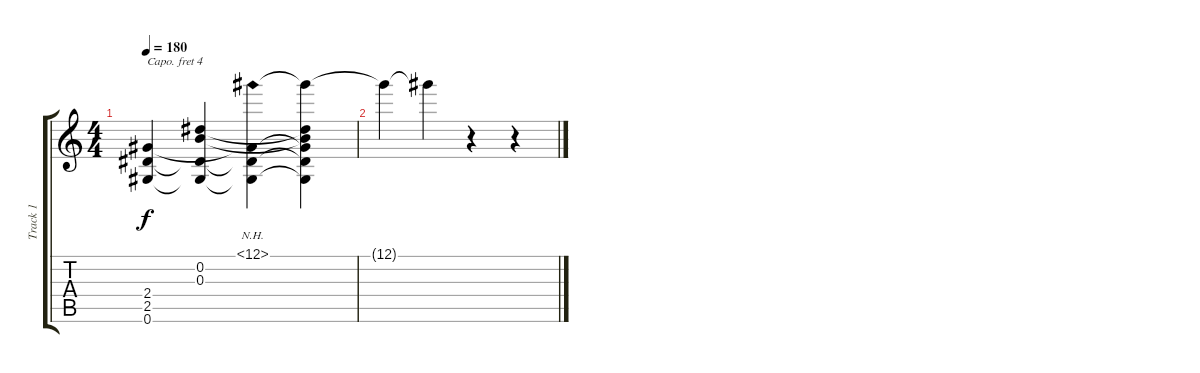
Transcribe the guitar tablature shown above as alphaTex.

\track ("Track 1" "Track 1") {instrument acousticguitarnylon}
\staff {score tabs}
\capo 4
\tuning (E4 B3 G3 D3 A2 E2) {hide}
\ts (4 4)
\tempo 180
\clef g2
\ks c
(2.4 2.5 0.6).4{dy f} (0.2 0.3 2.5{t} 0.6{t}).4 (12.1{nh} 2.4{t} 2.5{t} 0.6{t}).4 (12.1{t} 0.2{t} 0.3{t} 2.4{t} 2.5{t} 0.6{t}).4 |
12.1{t}.4 12.1{t}.4 r.4 r.4
